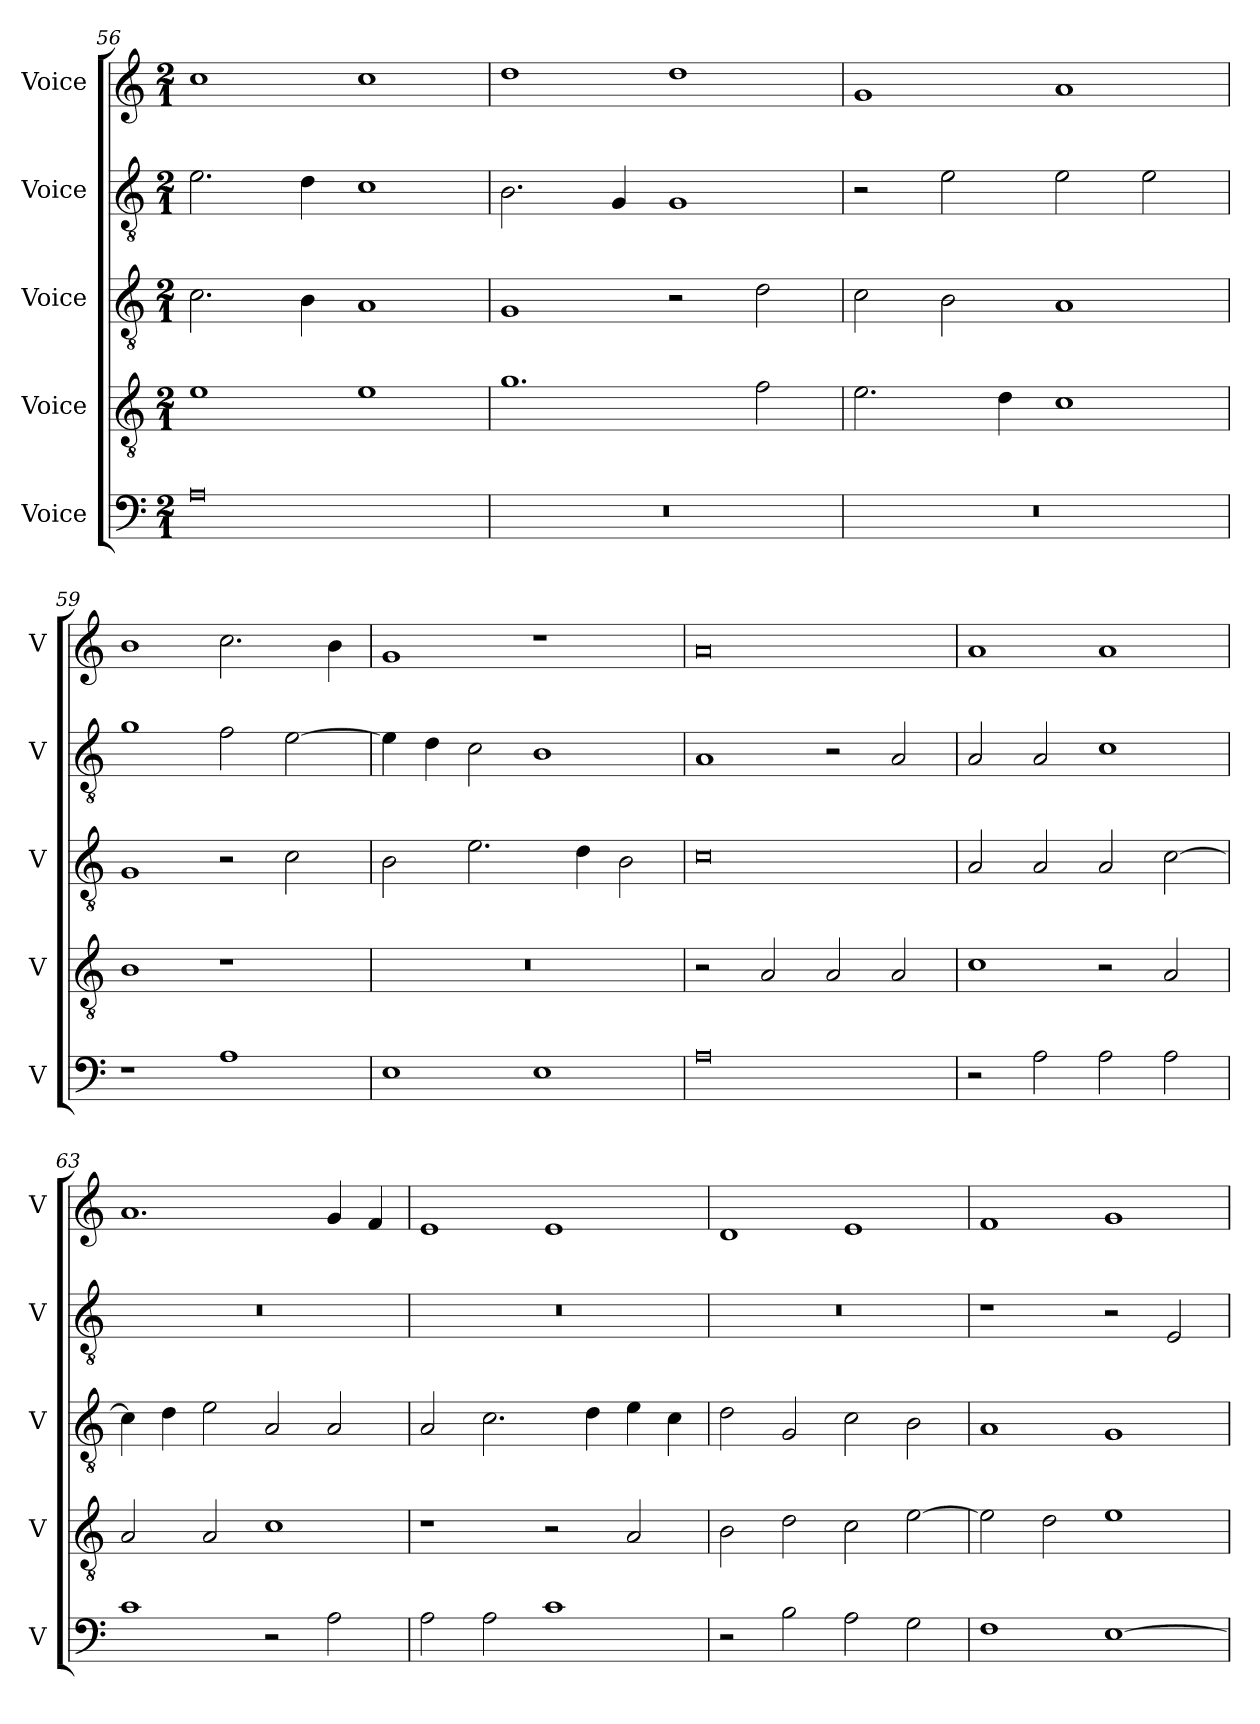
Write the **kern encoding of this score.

**kern	**kern	**kern	**kern	**kern
*part5	*part4	*part3	*part2	*part1
*staff5	*staff4	*staff3	*staff2	*staff1
*I"Voice	*I"Voice	*I"Voice	*I"Voice	*I"Voice
*I'V	*I'V	*I'V	*I'V	*I'V
*clefF4	*clefGv2	*clefGv2	*clefGv2	*clefG2
*k[]	*k[]	*k[]	*k[]	*k[]
*M2/1	*M2/1	*M2/1	*M2/1	*M2/1
=56	=56	=56	=56	=56
0A	1e	2.c\	2.e\	1cc
.	.	4B\	4d\	.
.	1e	1A	1c	1cc
!!LO:PB:g=z
=57	=57	=57	=57	=57
0r	1.g	1G	2.B\	1dd
.	.	.	4G/	.
.	.	2r	1G	1dd
.	2f\	2d\	.	.
=58	=58	=58	=58	=58
0r	2.e\	2c\	2r	1g
.	.	2B\	2e\	.
.	4d\	.	.	.
.	1c	1A	2e\	1a
.	.	.	2e\	.
=59	=59	=59	=59	=59
1r	1B	1G	1g	1b
1A	1r	2r	2f\	2.cc\
.	.	2c\	[2e\	.
.	.	.	.	4b\
=60	=60	=60	=60	=60
1E	0r	2B\	4e\]	1g
.	.	.	4d\	.
.	.	2.e\	2c\	.
1E	.	.	1B	1r
.	.	4d\	.	.
.	.	2B\	.	.
!!LO:LB:g=z
=61	=61	=61	=61	=61
0A	2r	0c	1A	0a
.	2A/	.	.	.
.	2A/	.	2r	.
.	2A/	.	2A/	.
=62	=62	=62	=62	=62
2r	1c	2A/	2A/	1a
2A\	.	2A/	2A/	.
2A\	2r	2A/	1c	1a
2A\	2A/	[2c\	.	.
=63	=63	=63	=63	=63
1c	2A/	4c\]	0r	1.a
.	.	4d\	.	.
.	2A/	2e\	.	.
2r	1c	2A/	.	.
2A\	.	2A/	.	4g/
.	.	.	.	4f/
!!LO:LB:g=z
=64	=64	=64	=64	=64
2A\	1r	2A/	0r	1e
2A\	.	2.c\	.	.
1c	2r	.	.	1e
.	.	4d\	.	.
.	2A/	4e\	.	.
.	.	4c\	.	.
=65	=65	=65	=65	=65
2r	2B\	2d\	0r	1d
2B\	2d\	2G/	.	.
2A\	2c\	2c\	.	1e
2G\	[2e\	2B\	.	.
=66	=66	=66	=66	=66
1F	2e\]	1A	1r	1f
.	2d\	.	.	.
[1E	1e	1G	2r	1g
.	.	.	2E/	.
=	=	=	=	=
*-	*-	*-	*-	*-
